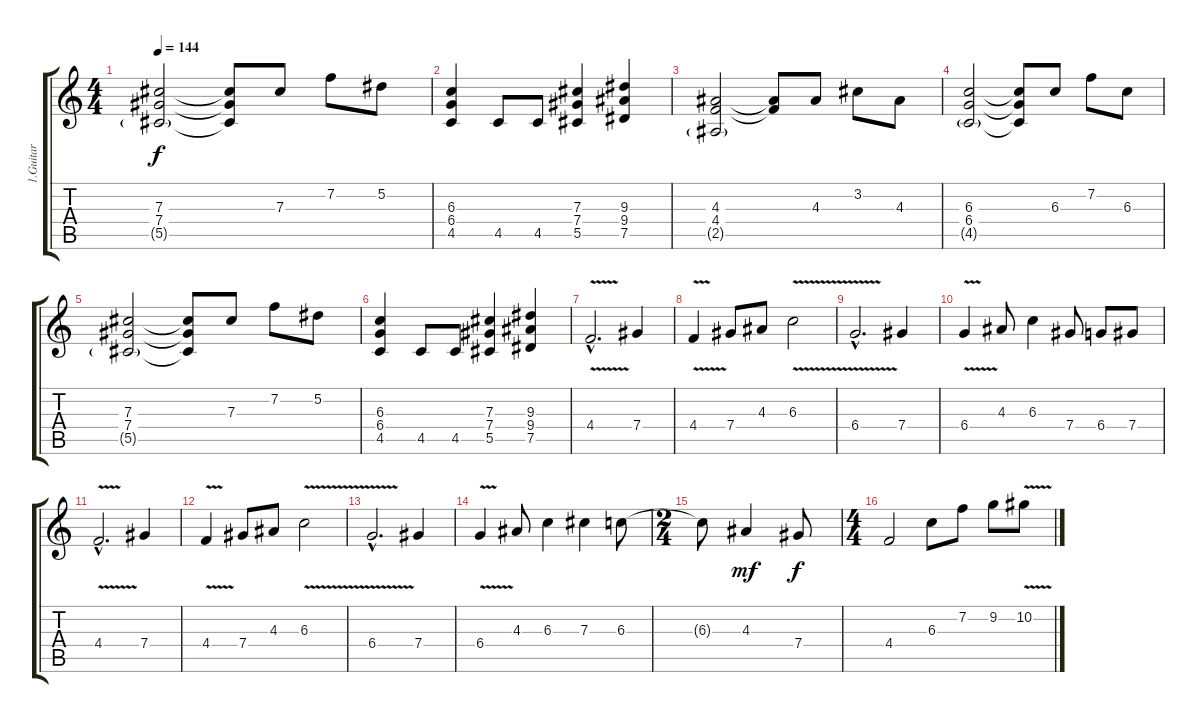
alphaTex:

\track ("1.Guitar" "1.Guitar") {instrument distortionguitar}
\staff {score tabs}
\tuning (Eb4 Bb3 Gb3 Db3 Ab2 Eb2) {hide}
\ts (4 4)
\tempo 144
\clef g2
\ks c
(7.3 7.4 5.5{g}).2{dy f} (7.3{t} 7.4{t} 5.5{t}).8 7.3.8 7.2.8 5.2.8 |
(6.3 6.4 4.5).4 4.5.8 4.5.8 (7.3 7.4 5.5).4 (9.3 9.4 7.5).4 |
(4.3 4.4 2.5{g}).2 (4.3{t} 4.4{t}).8 4.3.8 3.2.8 4.3.8 |
(6.3 6.4 4.5{g}).2 (6.3{t} 6.4{t} 4.5{t}).8 6.3.8 7.2.8 6.3.8 |
(7.3 7.4 5.5{g}).2 (7.3{t} 7.4{t} 5.5{t}).8 7.3.8 7.2.8 5.2.8 |
(6.3 6.4 4.5).4 4.5.8 4.5.8 (7.3 7.4 5.5).4 (9.3 9.4 7.5).4 |
4.4{v hac}.2{d} 7.4.4 |
4.4{v}.4 7.4.8 4.3.8 6.3{v}.2 |
6.4{v hac}.2{d} 7.4.4 |
6.4{v}.4 4.3.8 6.3.4 7.4.8 6.4.8 7.4.8 |
4.4{v hac}.2{d} 7.4.4 |
4.4{v}.4 7.4.8 4.3.8 6.3{v}.2 |
6.4{v hac}.2{d} 7.4.4 |
6.4{v}.4 4.3.8 6.3.4 7.3.4 6.3.8 |
\ts (2 4)
6.3{t}.8 4.3.4{dy mf} 7.4.8{dy f} |
\ts (4 4)
4.4.2 6.3.8 7.2.8 9.2.8 10.2{v}.8
